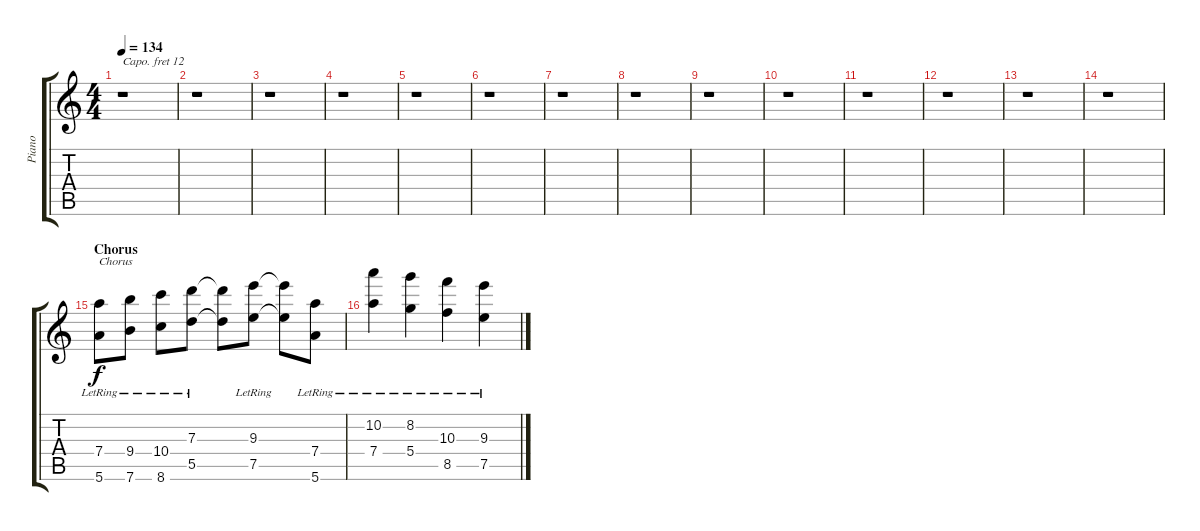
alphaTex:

\track ("Piano" "Piano") {instrument acousticgrandpiano}
\staff {score tabs}
\capo 12
\tuning (E5 B4 G4 D4 A3 E3) {hide}
\ts (4 4)
\tempo 134
\clef g2
\ks c
r.1{dy f} |
r.1 |
r.1 |
r.1 |
r.1 |
r.1 |
r.1 |
r.1 |
r.1 |
r.1 |
r.1 |
r.1 |
r.1 |
r.1 |
\section ("" "Chorus")
(7.4{lr} 5.6{lr}).8{txt "Chorus"} (9.4{lr} 7.6{lr}).8 (10.4{lr} 8.6{lr}).8 (7.3{lr} 5.5{lr}).8 (7.3{t} 5.5{t}).8 (9.3{lr} 7.5{lr}).8 (9.3{t} 7.5{t}).8 (7.4{lr} 5.6{lr}).8 |
(10.2{lr} 7.4).4 (8.2{lr} 5.4).4 (10.3{lr} 8.5).4 (9.3{lr} 7.5).4
